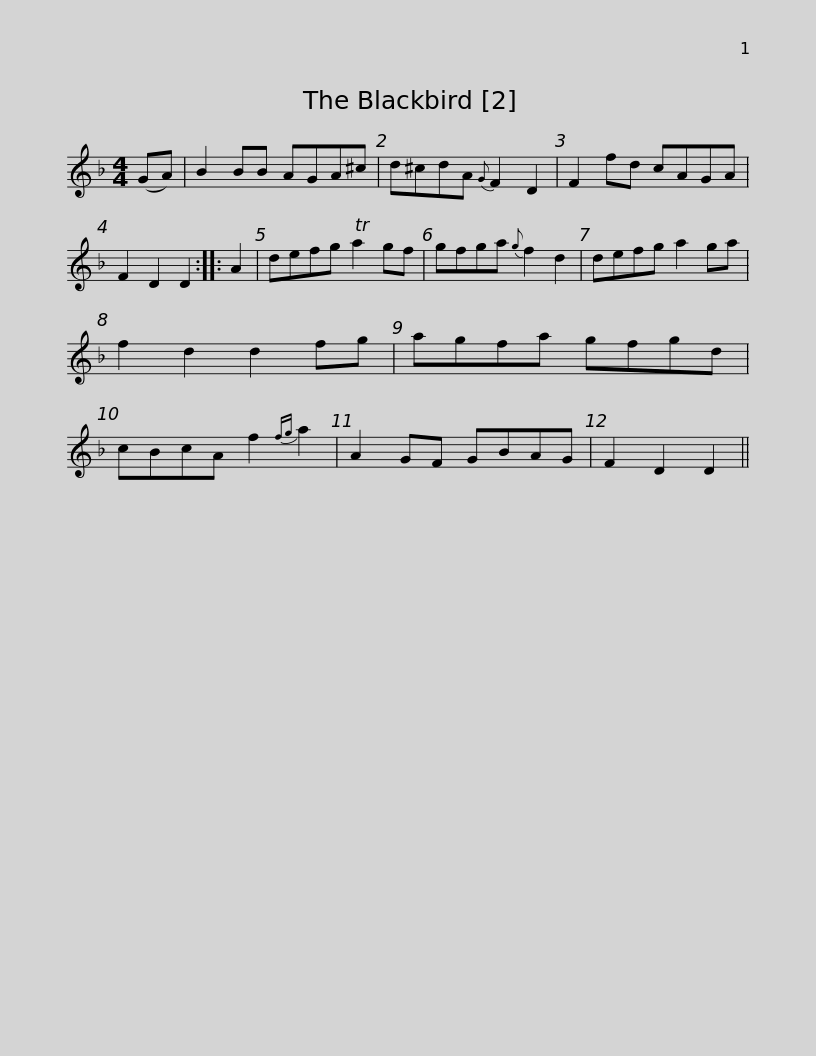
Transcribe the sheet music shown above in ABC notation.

X:1
L:1/8
M:4/4
I:linebreak $
K:F
V:1 treble
V:1
 (GA) | B2 BB AGA^c | d^cdA{G} F2 D2 | F2 fd cAGA | F2 D2 D2 :: %5
 A2 | defg Ta2 gf |$ gfga{g} f2 d2 | defg a2 ga | f2 d2 d2 fg | %10
 agfa gfgd | cBcA f2{fg} a2 | A2 GF GBAG |$ F2 D2 D2 || %14
